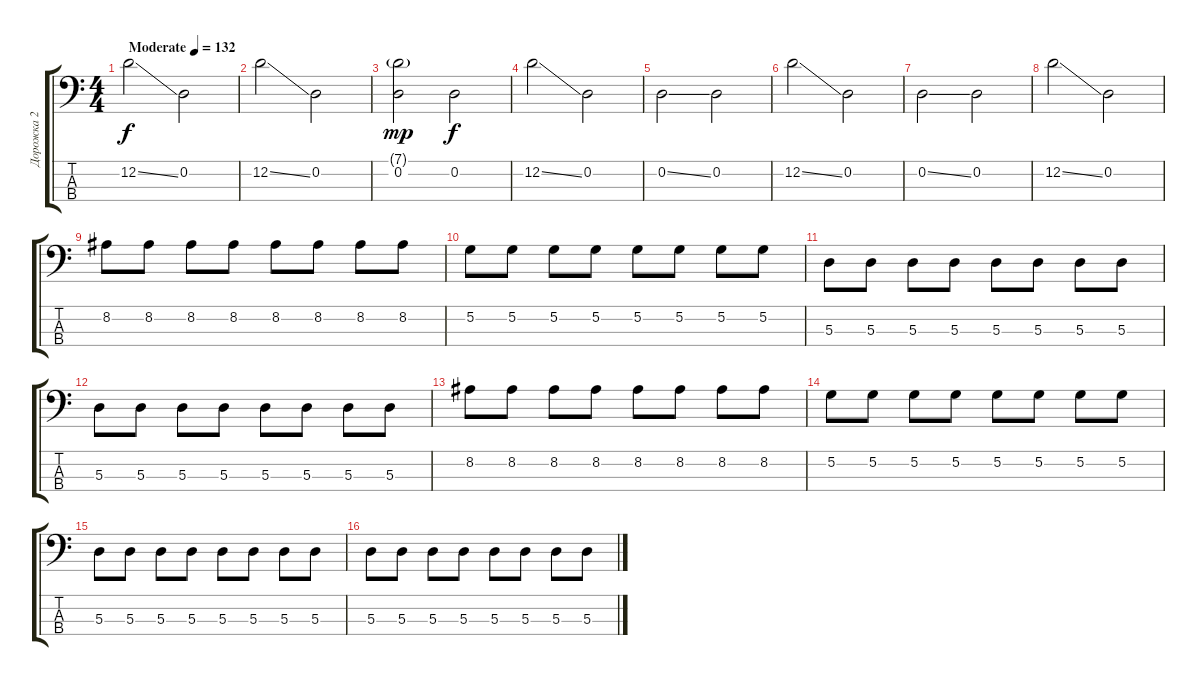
\track ("Дорожка 2" "Дорожка 2") {instrument electricbasspick}
\staff {score tabs}
\tuning (G2 D2 A1 E1) {hide}
\ts (4 4)
\tempo (132 "Moderate")
\clef f4
\ks c
12.2{ss}.2{dy f instrument electricbasspick} 0.2.2 |
12.2{ss}.2 0.2.2 |
(7.1{g} 0.2).2{dy mp} 0.2.2{dy f} |
12.2{ss}.2 0.2.2 |
0.2{ss}.2 0.2.2 |
12.2{ss}.2 0.2.2 |
0.2{ss}.2 0.2.2 |
12.2{ss}.2 0.2.2 |
8.2.8 8.2.8 8.2.8 8.2.8 8.2.8 8.2.8 8.2.8 8.2.8 |
5.2.8 5.2.8 5.2.8 5.2.8 5.2.8 5.2.8 5.2.8 5.2.8 |
5.3.8 5.3.8 5.3.8 5.3.8 5.3.8 5.3.8 5.3.8 5.3.8 |
5.3.8 5.3.8 5.3.8 5.3.8 5.3.8 5.3.8 5.3.8 5.3.8 |
8.2.8 8.2.8 8.2.8 8.2.8 8.2.8 8.2.8 8.2.8 8.2.8 |
5.2.8 5.2.8 5.2.8 5.2.8 5.2.8 5.2.8 5.2.8 5.2.8 |
5.3.8 5.3.8 5.3.8 5.3.8 5.3.8 5.3.8 5.3.8 5.3.8 |
5.3.8 5.3.8 5.3.8 5.3.8 5.3.8 5.3.8 5.3.8 5.3.8
